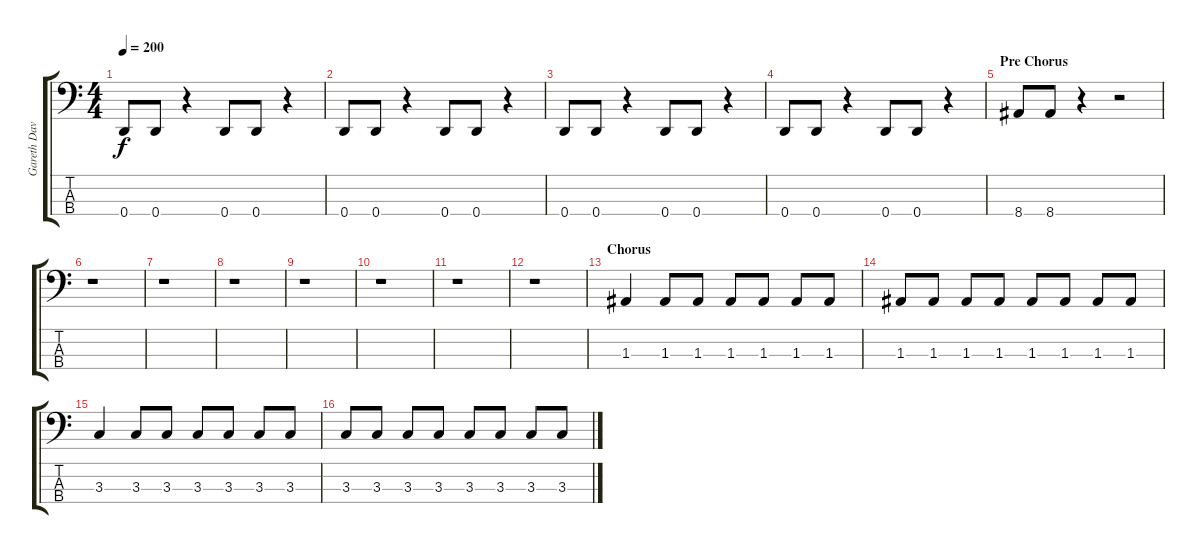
\track ("Gareth Davies" "Gareth Dav") {instrument electricbasspick}
\staff {score tabs}
\tuning (G2 D2 A1 D1) {hide}
\ts (4 4)
\tempo 200
\clef f4
\ks c
0.4.8{dy f} 0.4.8 r.4 0.4.8 0.4.8 r.4 |
0.4.8 0.4.8 r.4 0.4.8 0.4.8 r.4 |
0.4.8 0.4.8 r.4 0.4.8 0.4.8 r.4 |
0.4.8 0.4.8 r.4 0.4.8 0.4.8 r.4 |
\section ("" "Pre Chorus")
8.4.8 8.4.8 r.4 r.2 |
r.1 |
r.1 |
r.1 |
r.1 |
r.1 |
r.1 |
r.1 |
\section ("" "Chorus")
1.3.4 1.3.8 1.3.8 1.3.8 1.3.8 1.3.8 1.3.8 |
1.3.8 1.3.8 1.3.8 1.3.8 1.3.8 1.3.8 1.3.8 1.3.8 |
3.3.4 3.3.8 3.3.8 3.3.8 3.3.8 3.3.8 3.3.8 |
3.3.8 3.3.8 3.3.8 3.3.8 3.3.8 3.3.8 3.3.8 3.3.8
